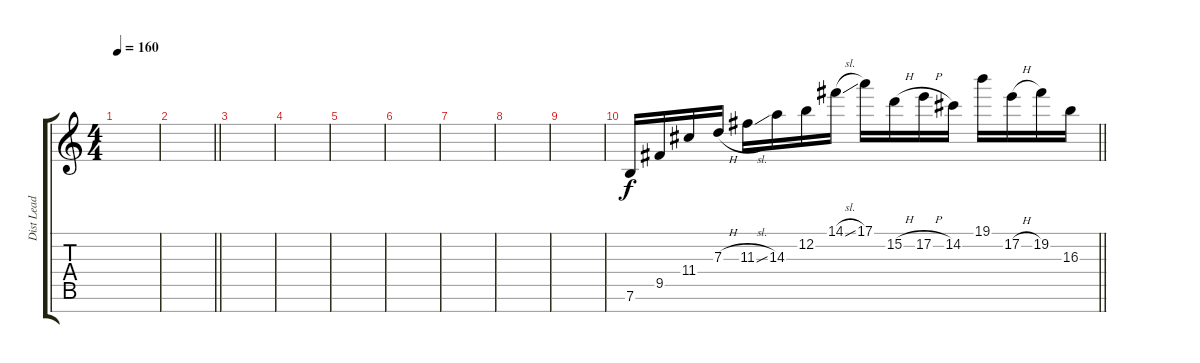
\track ("Dist Lead" "Dist Lead") {instrument distortionguitar}
\staff {score tabs}
\tuning (E4 B3 G3 D3 A2 E2 B1) {hide}
\ts (4 4)
\tempo 160
\clef g2
\ks c
|
\barLineRight lightlight
|
|
|
|
|
|
|
|
\barLineRight lightlight
7.6.16 9.5.16 11.4.16 7.3{h}.16 11.3{sl}.16 14.3.16 12.2.16 14.1{sl}.16 17.1.16 15.2{h}.16 17.2{h}.16 14.2.16 19.1.16 17.2{h}.16 19.2.16 16.3.16
